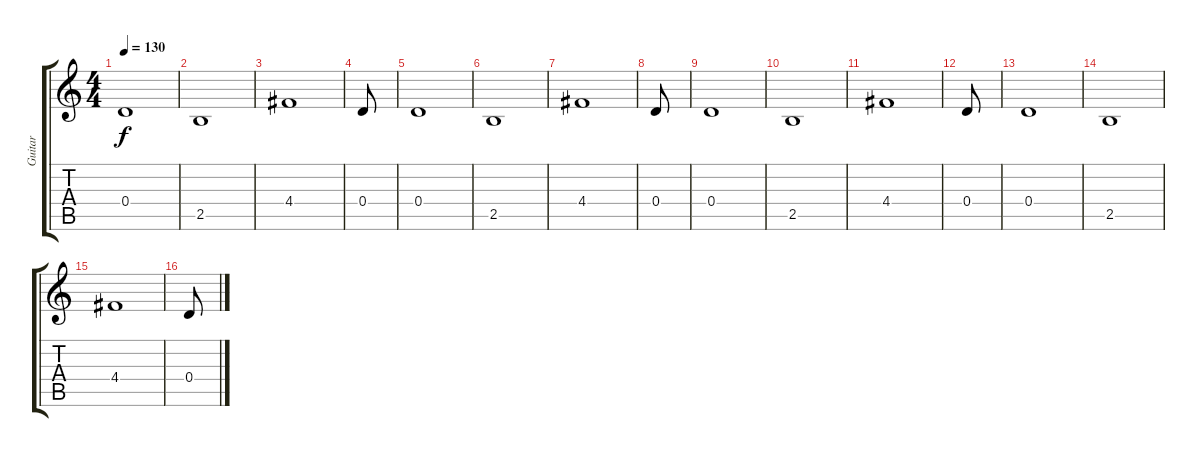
\track ("Guitar" "Guitar") {instrument electricguitarmuted}
\staff {score tabs}
\tuning (E4 B3 G3 D3 A2 E2) {hide}
\ts (4 4)
\tempo 130
\clef g2
\ks c
0.4.1{dy f} |
2.5.1 |
4.4.1 |
0.4.8 |
0.4.1 |
2.5.1 |
4.4.1 |
0.4.8 |
0.4.1 |
2.5.1 |
4.4.1 |
0.4.8 |
0.4.1 |
2.5.1 |
4.4.1 |
0.4.8
